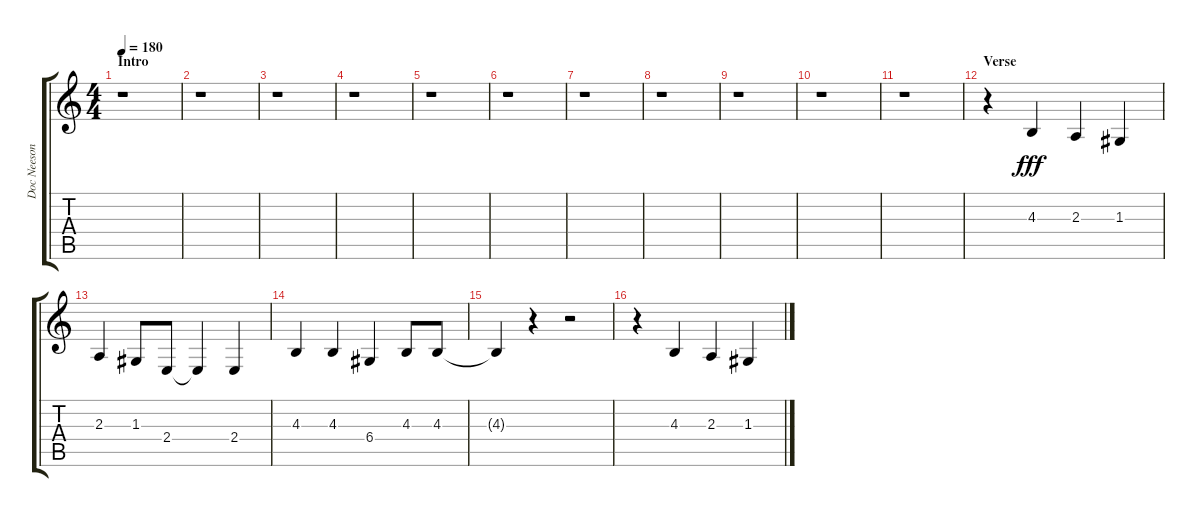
\track ("Doc Neeson" "Doc Neeson") {instrument altosax}
\staff {score tabs}
\tuning (E4 B3 G3 D3 A2 E2) {hide}
\ts (4 4)
\section ("" "Intro")
\tempo 180
\clef g2
\ks c
r.1{dy fff instrument altosax} |
r.1 |
r.1 |
r.1 |
r.1 |
r.1 |
r.1 |
r.1 |
r.1 |
r.1 |
r.1 |
\section ("" "Verse")
r.4 4.3.4 2.3.4 1.3.4 |
2.3.4 1.3.8 2.4.8 2.4{t}.4 2.4.4 |
4.3.4 4.3.4 6.4.4 4.3.8 4.3.8 |
4.3{t}.4 r.4 r.2 |
r.4 4.3.4 2.3.4 1.3.4
